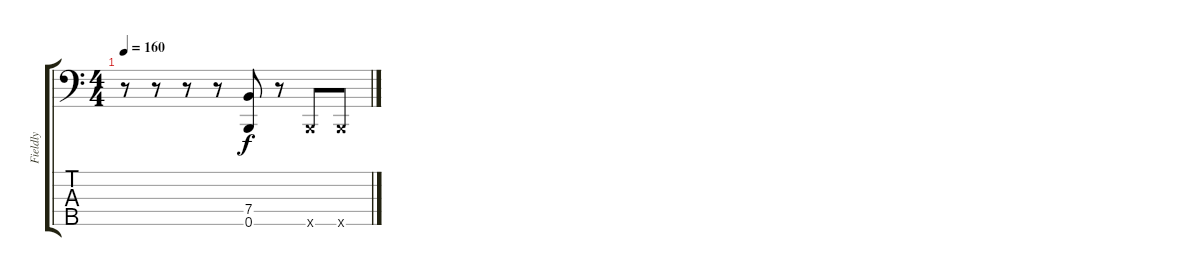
\track ("Fieldly" "Fieldly") {instrument slapbass1}
\staff {score tabs}
\tuning (G2 D2 A1 E1 B0) {hide}
\ts (4 4)
\tempo 160
\clef f4
\ks c
r.8{dy f} r.8 r.8 r.8 (7.4 0.5).8 r.8 0.5{x}.8 0.5{x}.8
